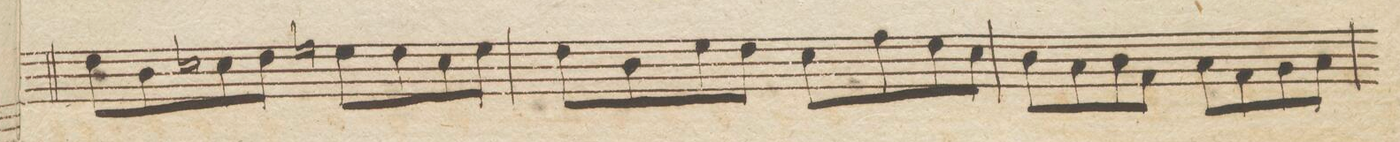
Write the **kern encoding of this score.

**kern	**dynam
*I"Viole.	*
*clefC3	*
*k[]	*
*met(c|)	*
*M2/2	*
8e\L	.
8c\	.
8dn\	.
8e\J	.
8fn\L	.
8e\	.
8d\	.
8f\J	.
=10	=10
8e\L	.
8c\	.
8f\	.
8e\J	.
8d\L	.
8g\	.
8e\	.
8d\J	.
=11	=11
8cL\	.
8B/	.
8c\	.
8G/J	.
8BL\	.
8G/	.
8A/	.
8B/J	.
=12	=12
*-	*-
